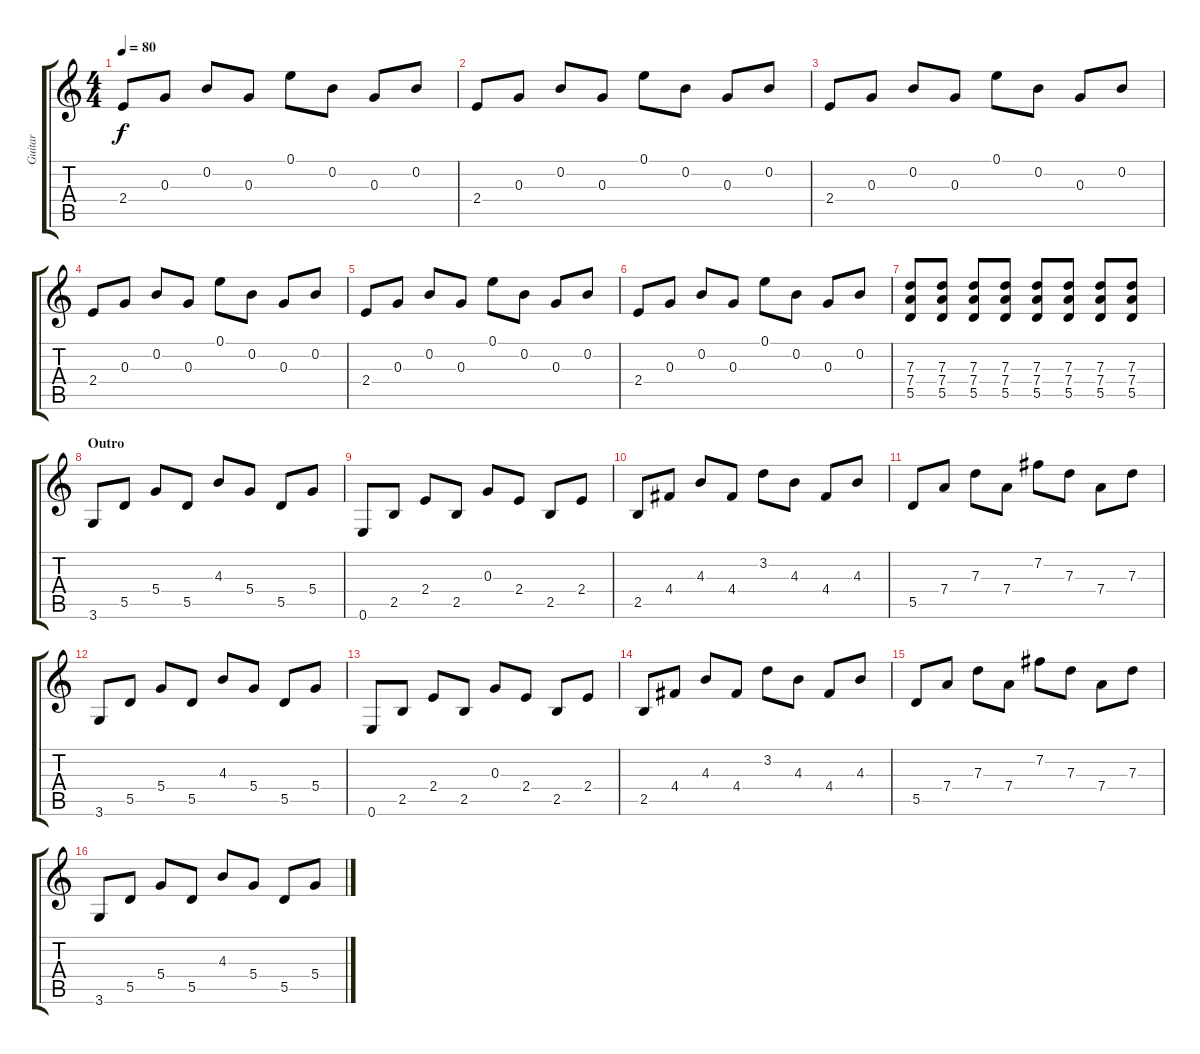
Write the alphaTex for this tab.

\track ("Guitar" "Guitar") {instrument overdrivenguitar}
\staff {score tabs}
\tuning (E4 B3 G3 D3 A2 E2) {hide}
\ts (4 4)
\tempo 80
\clef g2
\ks c
2.4.8{dy f} 0.3.8 0.2.8 0.3.8 0.1.8 0.2.8 0.3.8 0.2.8 |
2.4.8 0.3.8 0.2.8 0.3.8 0.1.8 0.2.8 0.3.8 0.2.8 |
2.4.8 0.3.8 0.2.8 0.3.8 0.1.8 0.2.8 0.3.8 0.2.8 |
2.4.8 0.3.8 0.2.8 0.3.8 0.1.8 0.2.8 0.3.8 0.2.8 |
2.4.8 0.3.8 0.2.8 0.3.8 0.1.8 0.2.8 0.3.8 0.2.8 |
2.4.8 0.3.8 0.2.8 0.3.8 0.1.8 0.2.8 0.3.8 0.2.8 |
(7.3 7.4 5.5).8 (7.3 7.4 5.5).8 (7.3 7.4 5.5).8 (7.3 7.4 5.5).8 (7.3 7.4 5.5).8 (7.3 7.4 5.5).8 (7.3 7.4 5.5).8 (7.3 7.4 5.5).8 |
\section ("" "Outro")
3.6.8 5.5.8 5.4.8 5.5.8 4.3.8 5.4.8 5.5.8 5.4.8 |
0.6.8 2.5.8 2.4.8 2.5.8 0.3.8 2.4.8 2.5.8 2.4.8 |
2.5.8 4.4.8 4.3.8 4.4.8 3.2.8 4.3.8 4.4.8 4.3.8 |
5.5.8 7.4.8 7.3.8 7.4.8 7.2.8 7.3.8 7.4.8 7.3.8 |
3.6.8 5.5.8 5.4.8 5.5.8 4.3.8 5.4.8 5.5.8 5.4.8 |
0.6.8 2.5.8 2.4.8 2.5.8 0.3.8 2.4.8 2.5.8 2.4.8 |
2.5.8 4.4.8 4.3.8 4.4.8 3.2.8 4.3.8 4.4.8 4.3.8 |
5.5.8 7.4.8 7.3.8 7.4.8 7.2.8 7.3.8 7.4.8 7.3.8 |
3.6.8 5.5.8 5.4.8 5.5.8 4.3.8 5.4.8 5.5.8 5.4.8
